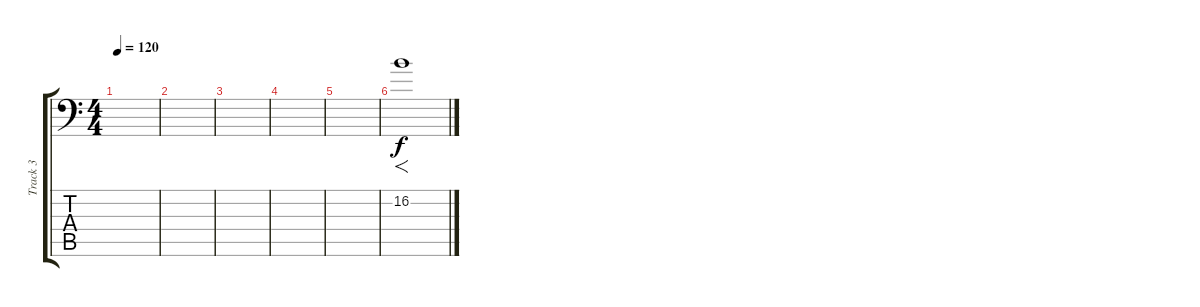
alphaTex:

\track ("Track 3" "Track 3") {instrument pad8sweep}
\staff {score tabs}
\tuning (C4 G3 Eb3 Bb2 F2 Bb1) {hide}
\ts (4 4)
\tempo 120
\clef f4
\ks c
|
|
|
|
|
16.2.1{f}
